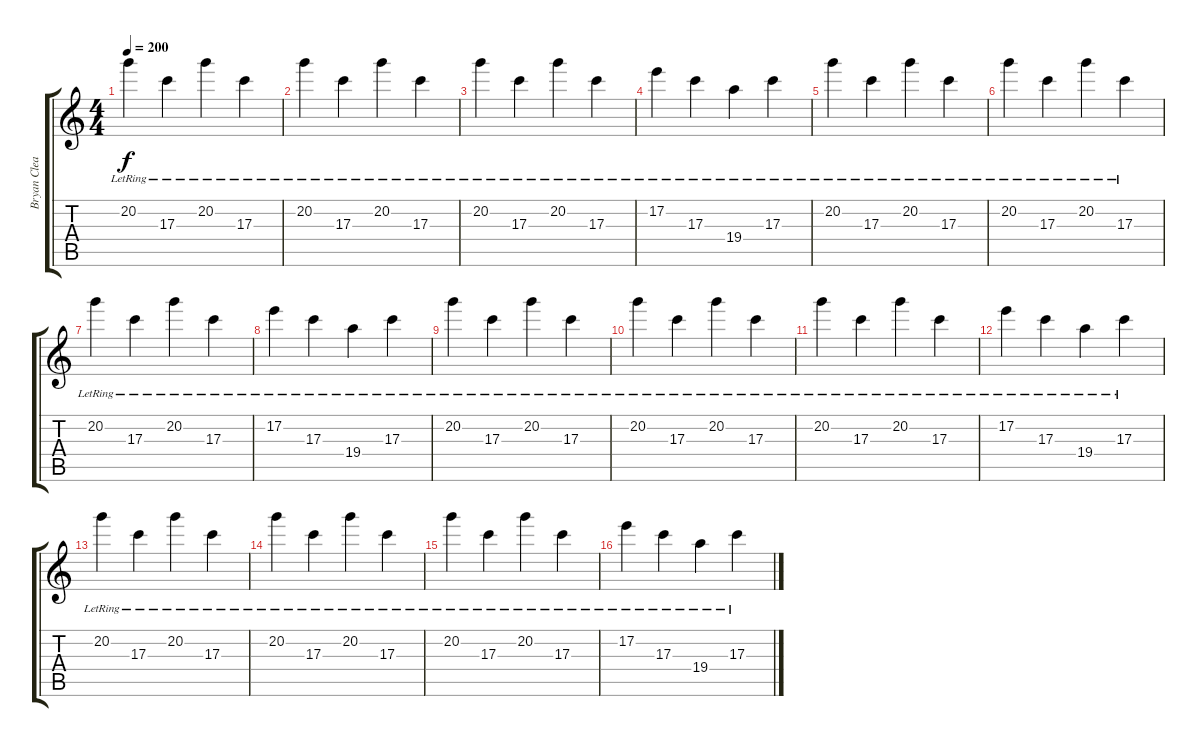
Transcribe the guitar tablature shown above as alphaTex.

\track ("Bryan Clean" "Bryan Clea") {instrument electricguitarclean}
\staff {score tabs}
\tuning (E4 B3 G3 D3 A2 D2) {hide}
\ts (4 4)
\tempo 200
\clef g2
\ks c
20.2{lr}.4{dy f} 17.3{lr}.4 20.2{lr}.4 17.3{lr}.4 |
20.2{lr}.4 17.3{lr}.4 20.2{lr}.4 17.3{lr}.4 |
20.2{lr}.4 17.3{lr}.4 20.2{lr}.4 17.3{lr}.4 |
17.2{lr}.4 17.3{lr}.4 19.4{lr}.4 17.3{lr}.4 |
20.2{lr}.4 17.3{lr}.4 20.2{lr}.4 17.3{lr}.4 |
20.2{lr}.4 17.3{lr}.4 20.2{lr}.4 17.3{lr}.4 |
20.2{lr}.4 17.3{lr}.4 20.2{lr}.4 17.3{lr}.4 |
17.2{lr}.4 17.3{lr}.4 19.4{lr}.4 17.3{lr}.4 |
20.2{lr}.4 17.3{lr}.4 20.2{lr}.4 17.3{lr}.4 |
20.2{lr}.4 17.3{lr}.4 20.2{lr}.4 17.3{lr}.4 |
20.2{lr}.4 17.3{lr}.4 20.2{lr}.4 17.3{lr}.4 |
17.2{lr}.4 17.3{lr}.4 19.4{lr}.4 17.3{lr}.4 |
20.2{lr}.4 17.3{lr}.4 20.2{lr}.4 17.3{lr}.4 |
20.2{lr}.4 17.3{lr}.4 20.2{lr}.4 17.3{lr}.4 |
20.2{lr}.4 17.3{lr}.4 20.2{lr}.4 17.3{lr}.4 |
17.2{lr}.4 17.3{lr}.4 19.4{lr}.4 17.3{lr}.4
